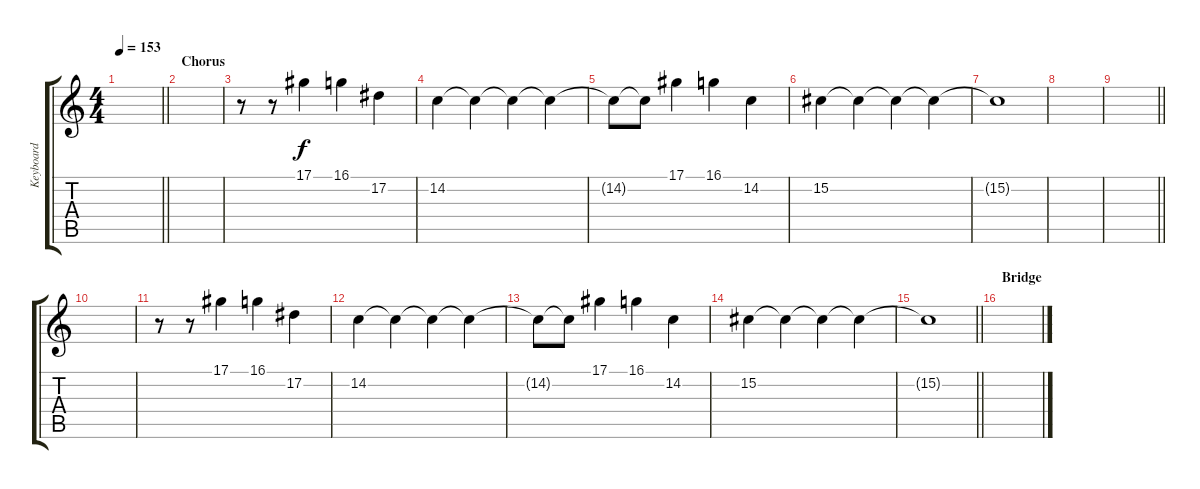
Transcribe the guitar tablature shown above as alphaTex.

\track ("Keyboard" "Keyboard") {instrument vibraphone}
\staff {score tabs}
\tuning (Eb4 Bb3 Gb3 Db3 Ab2 Eb2) {hide}
\ts (4 4)
\tempo 153
\clef g2
\barLineRight lightlight
\ks c
|
\section ("" "Chorus")
|
r.8 r.8 17.1.4 16.1.4 17.2.4 |
14.2.4 14.2{t}.4 14.2{t}.4 14.2{t}.4 |
14.2{t}.8 14.2{t}.8 17.1.4 16.1.4 14.2.4 |
15.2.4 15.2{t}.4 15.2{t}.4 15.2{t}.4 |
15.2{t}.1{volume 0} |
|
\barLineRight lightlight
|
|
r.8 r.8 17.1.4 16.1.4 17.2.4 |
14.2.4 14.2{t}.4 14.2{t}.4 14.2{t}.4 |
14.2{t}.8 14.2{t}.8 17.1.4 16.1.4 14.2.4 |
15.2.4 15.2{t}.4 15.2{t}.4 15.2{t}.4 |
\barLineRight lightlight
15.2{t}.1{volume 0} |
\section ("" "Bridge")
